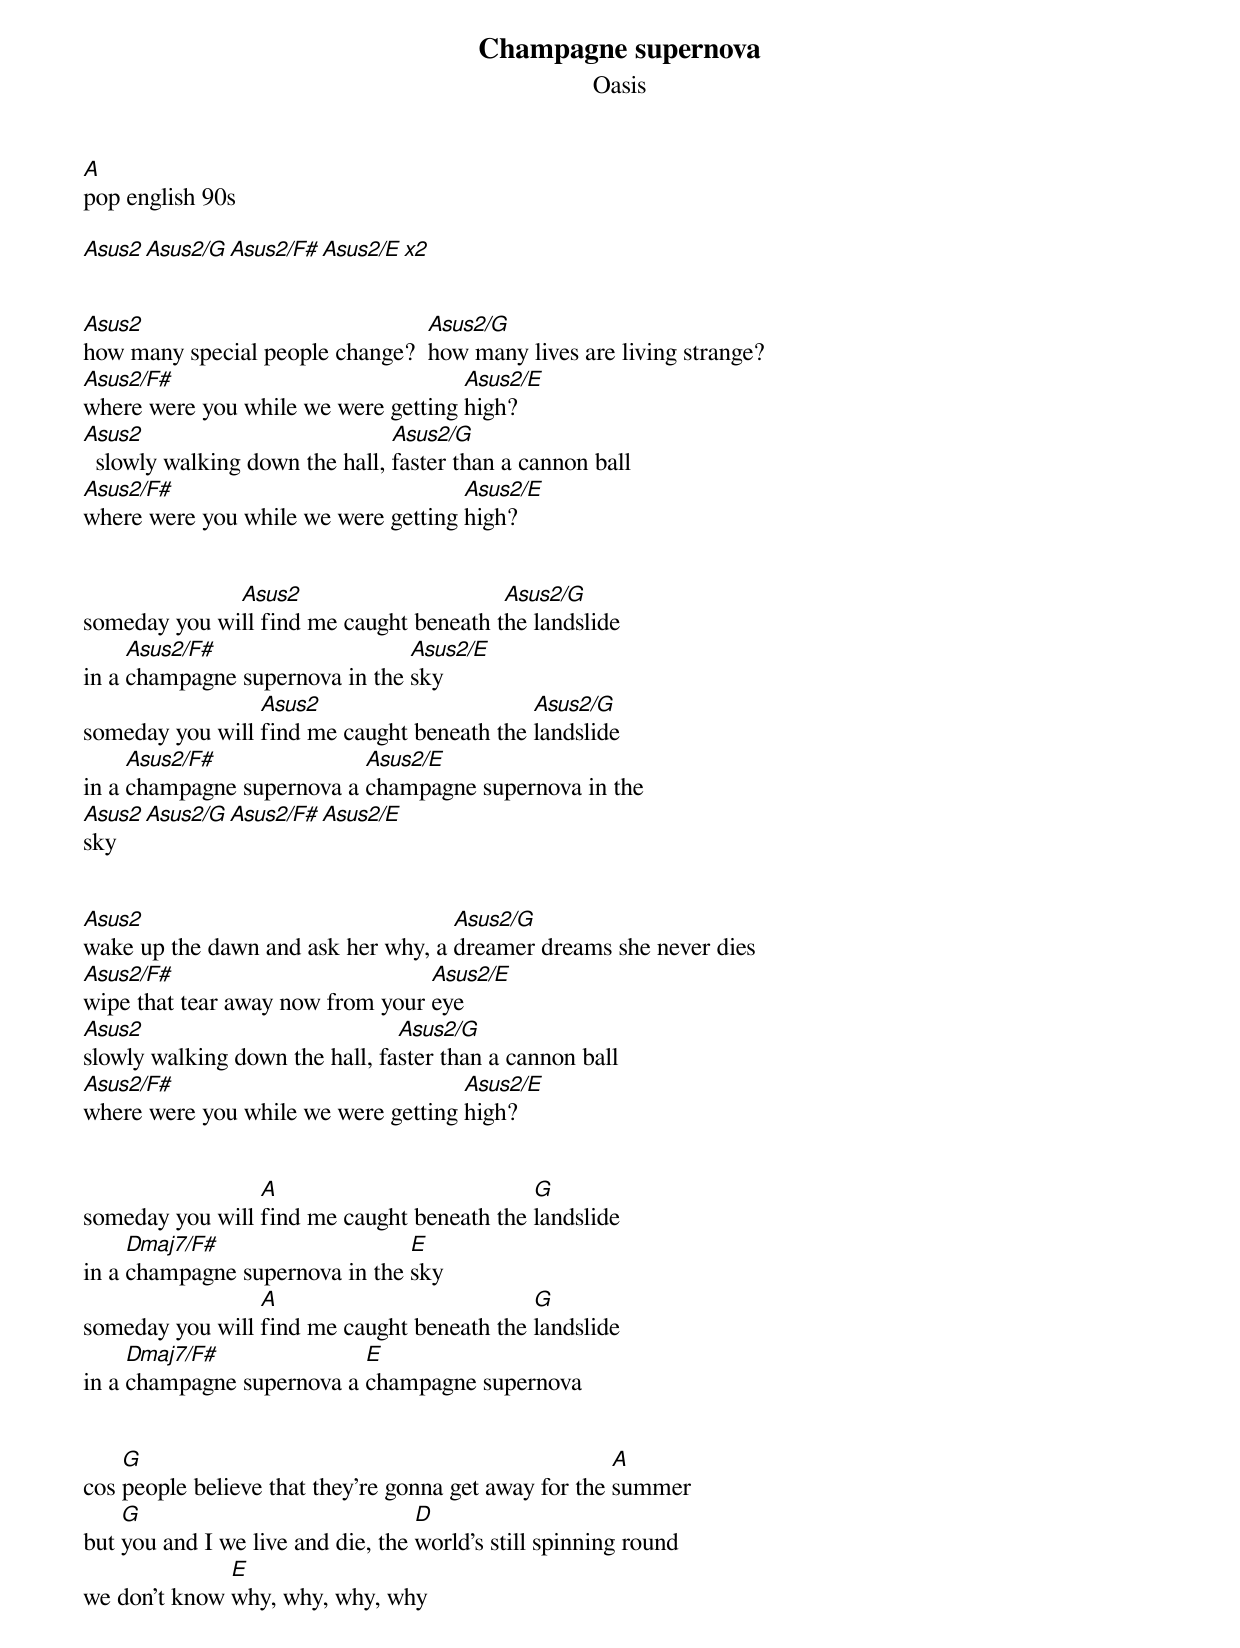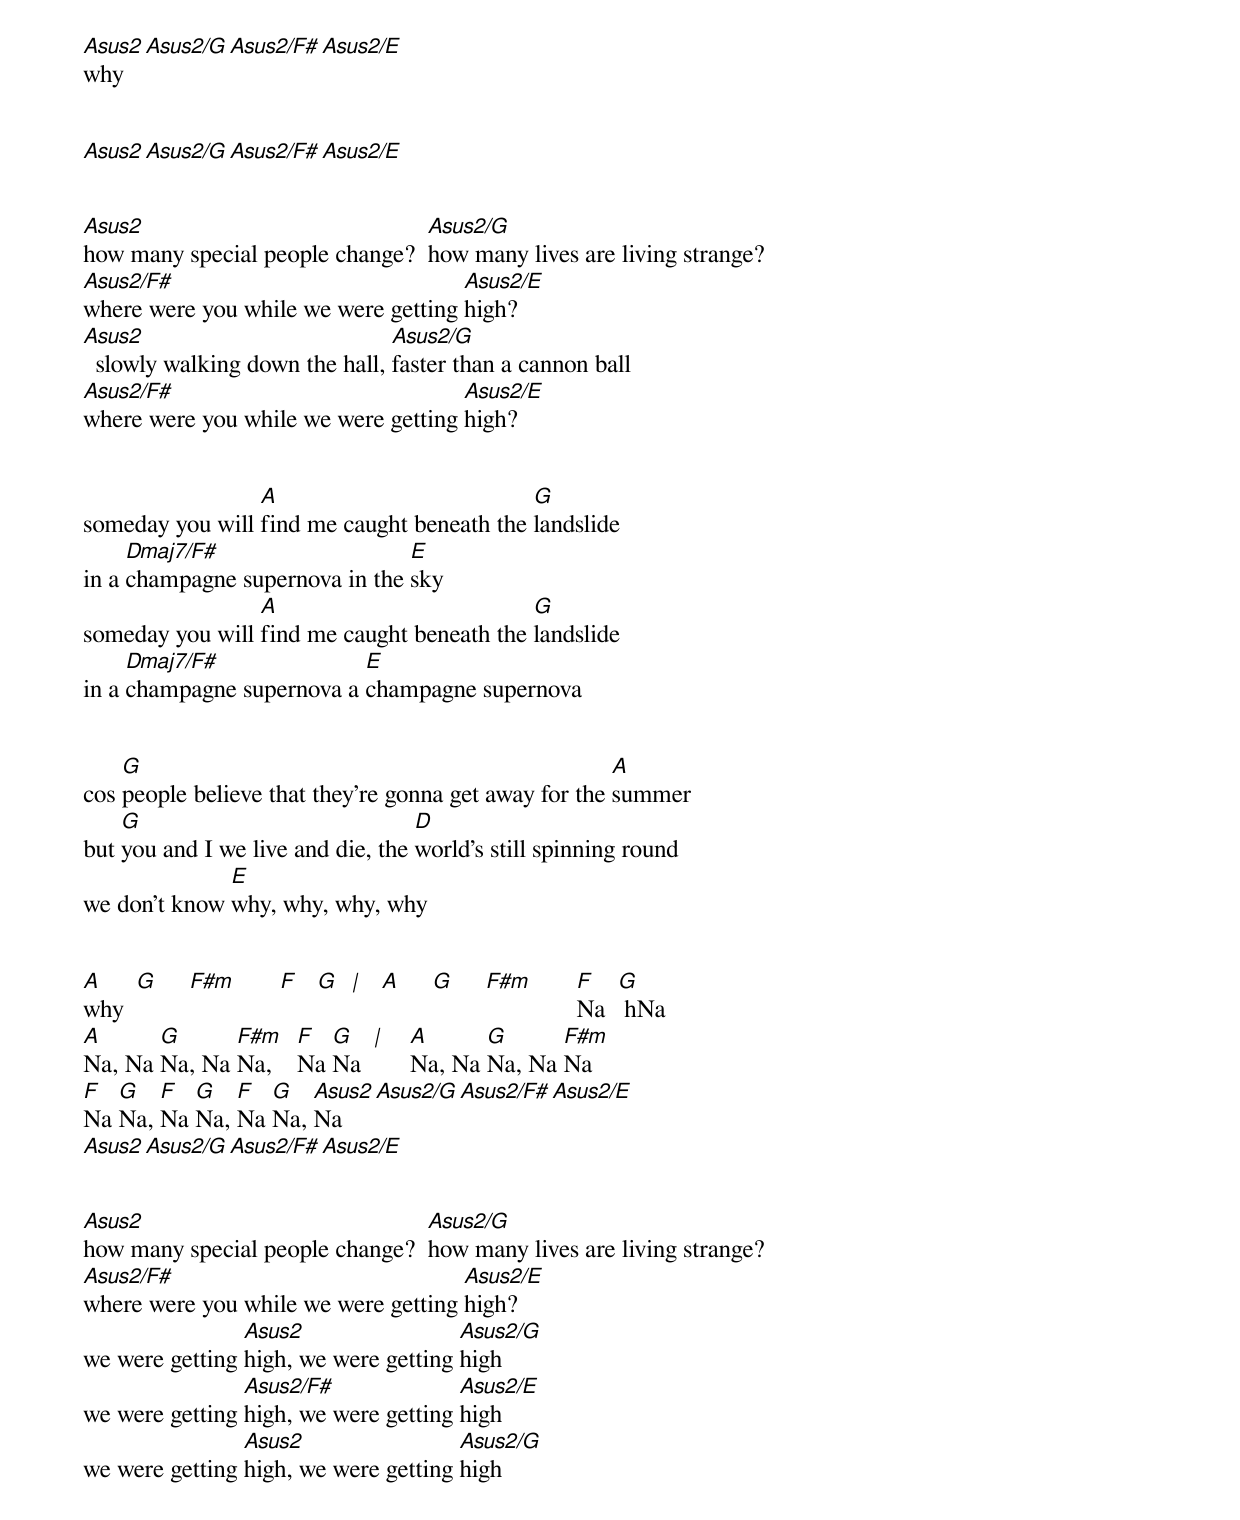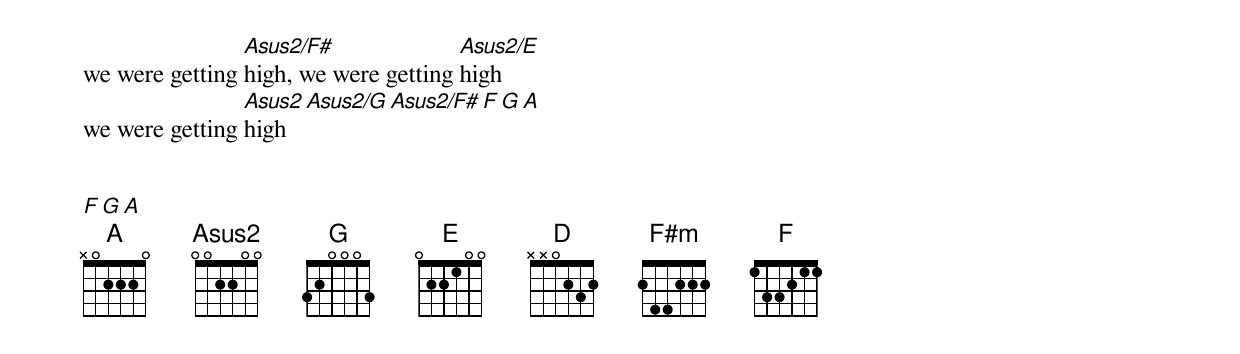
Champagne supernova
Oasis
A
pop english 90s

Asus2     Asus2/G     Asus2/F#     Asus2/E    x2


Asus2                            Asus2/G
how many special people change?  how many lives are living strange?
Asus2/F#                             Asus2/E
where were you while we were getting high?
Asus2                           Asus2/G
  slowly walking down the hall, faster than a cannon ball
Asus2/F#                             Asus2/E
where were you while we were getting high?


              Asus2                      Asus2/G
someday you will find me caught beneath the landslide
     Asus2/F#                   Asus2/E
in a champagne supernova in the sky
                 Asus2                      Asus2/G
someday you will find me caught beneath the landslide
     Asus2/F#              Asus2/E
in a champagne supernova a champagne supernova in the
Asus2     Asus2/G     Asus2/F#     Asus2/E
sky


Asus2                               Asus2/G
wake up the dawn and ask her why, a dreamer dreams she never dies
Asus2/F#                          Asus2/E
wipe that tear away now from your eye
Asus2                           Asus2/G
slowly walking down the hall, faster than a cannon ball
Asus2/F#                             Asus2/E
where were you while we were getting high?


                 A                          G
someday you will find me caught beneath the landslide
     Dmaj7/F#                   E
in a champagne supernova in the sky
                 A                          G
someday you will find me caught beneath the landslide
     Dmaj7/F#              E
in a champagne supernova a champagne supernova


    G                                                  A
cos people believe that they're gonna get away for the summer
    G                              D
but you and I we live and die, the world's still spinning round
              E
we don't know why, why, why, why
Asus2     Asus2/G     Asus2/F#     Asus2/E
why


Asus2     Asus2/G     Asus2/F#     Asus2/E


Asus2                            Asus2/G
how many special people change?  how many lives are living strange?
Asus2/F#                             Asus2/E
where were you while we were getting high?
Asus2                           Asus2/G
  slowly walking down the hall, faster than a cannon ball
Asus2/F#                             Asus2/E
where were you while we were getting high?


                 A                          G
someday you will find me caught beneath the landslide
     Dmaj7/F#                   E
in a champagne supernova in the sky
                 A                          G
someday you will find me caught beneath the landslide
     Dmaj7/F#              E
in a champagne supernova a champagne supernova


    G                                                  A
cos people believe that they're gonna get away for the summer
    G                              D
but you and I we live and die, the world's still spinning round
              E
we don't know why, why, why, why


A    G    F#m    F  G |  A    G    F#m    F   G
why                                       Na   hNa
A      G      F#m    F  G   |   A      G      F#m
Na, Na Na, Na Na,    Na Na      Na, Na Na, Na Na
F  G   F  G   F  G   Asus2     Asus2/G     Asus2/F#     Asus2/E
Na Na, Na Na, Na Na, Na
Asus2     Asus2/G     Asus2/F#     Asus2/E


Asus2                            Asus2/G
how many special people change?  how many lives are living strange?
Asus2/F#                             Asus2/E
where were you while we were getting high?
                Asus2                 Asus2/G
we were getting high, we were getting high
                Asus2/F#              Asus2/E
we were getting high, we were getting high
                Asus2                 Asus2/G
we were getting high, we were getting high
                Asus2/F#              Asus2/E
we were getting high, we were getting high
                Asus2    Asus2/G    Asus2/F#    F    G    A
we were getting high


 F    G    A
